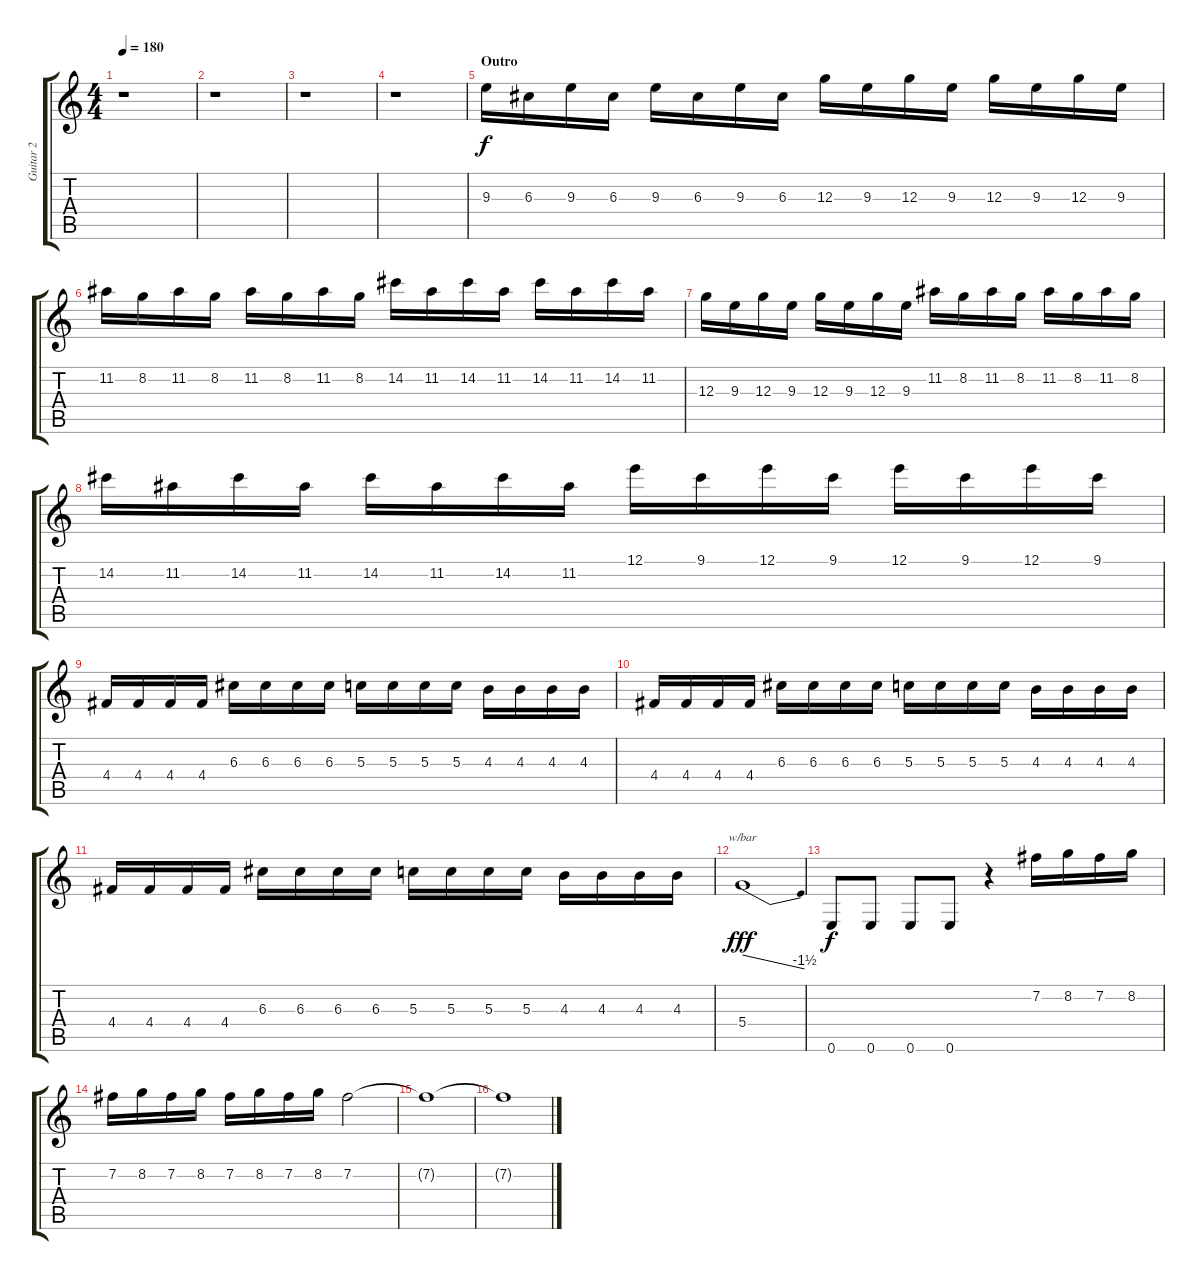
\track ("Guitar 2" "Guitar 2") {instrument distortionguitar}
\staff {score tabs}
\tuning (E4 B3 G3 D3 A2 E2) {hide}
\ts (4 4)
\tempo 180
\clef g2
\ks c
r.1{dy f} |
r.1 |
r.1 |
r.1 |
\section ("" "Outro")
9.3.16 6.3.16 9.3.16 6.3.16 9.3.16 6.3.16 9.3.16 6.3.16 12.3.16 9.3.16 12.3.16 9.3.16 12.3.16 9.3.16 12.3.16 9.3.16 |
11.2.16 8.2.16 11.2.16 8.2.16 11.2.16 8.2.16 11.2.16 8.2.16 14.2.16 11.2.16 14.2.16 11.2.16 14.2.16 11.2.16 14.2.16 11.2.16 |
12.3.16 9.3.16 12.3.16 9.3.16 12.3.16 9.3.16 12.3.16 9.3.16 11.2.16 8.2.16 11.2.16 8.2.16 11.2.16 8.2.16 11.2.16 8.2.16 |
14.2.16 11.2.16 14.2.16 11.2.16 14.2.16 11.2.16 14.2.16 11.2.16 12.1.16 9.1.16 12.1.16 9.1.16 12.1.16 9.1.16 12.1.16 9.1.16 |
4.4.16 4.4.16 4.4.16 4.4.16 6.3.16 6.3.16 6.3.16 6.3.16 5.3.16 5.3.16 5.3.16 5.3.16 4.3.16 4.3.16 4.3.16 4.3.16 |
4.4.16 4.4.16 4.4.16 4.4.16 6.3.16 6.3.16 6.3.16 6.3.16 5.3.16 5.3.16 5.3.16 5.3.16 4.3.16 4.3.16 4.3.16 4.3.16 |
4.4.16 4.4.16 4.4.16 4.4.16 6.3.16 6.3.16 6.3.16 6.3.16 5.3.16 5.3.16 5.3.16 5.3.16 4.3.16 4.3.16 4.3.16 4.3.16 |
5.4.1{tbe (dive default 0 0 60 -6) dy fff} |
0.6.8{dy f} 0.6.8 0.6.8 0.6.8 r.4 7.2.16 8.2.16 7.2.16 8.2.16 |
7.2.16 8.2.16 7.2.16 8.2.16 7.2.16 8.2.16 7.2.16 8.2.16 7.2.2 |
7.2{t}.1 |
7.2{t}.1
